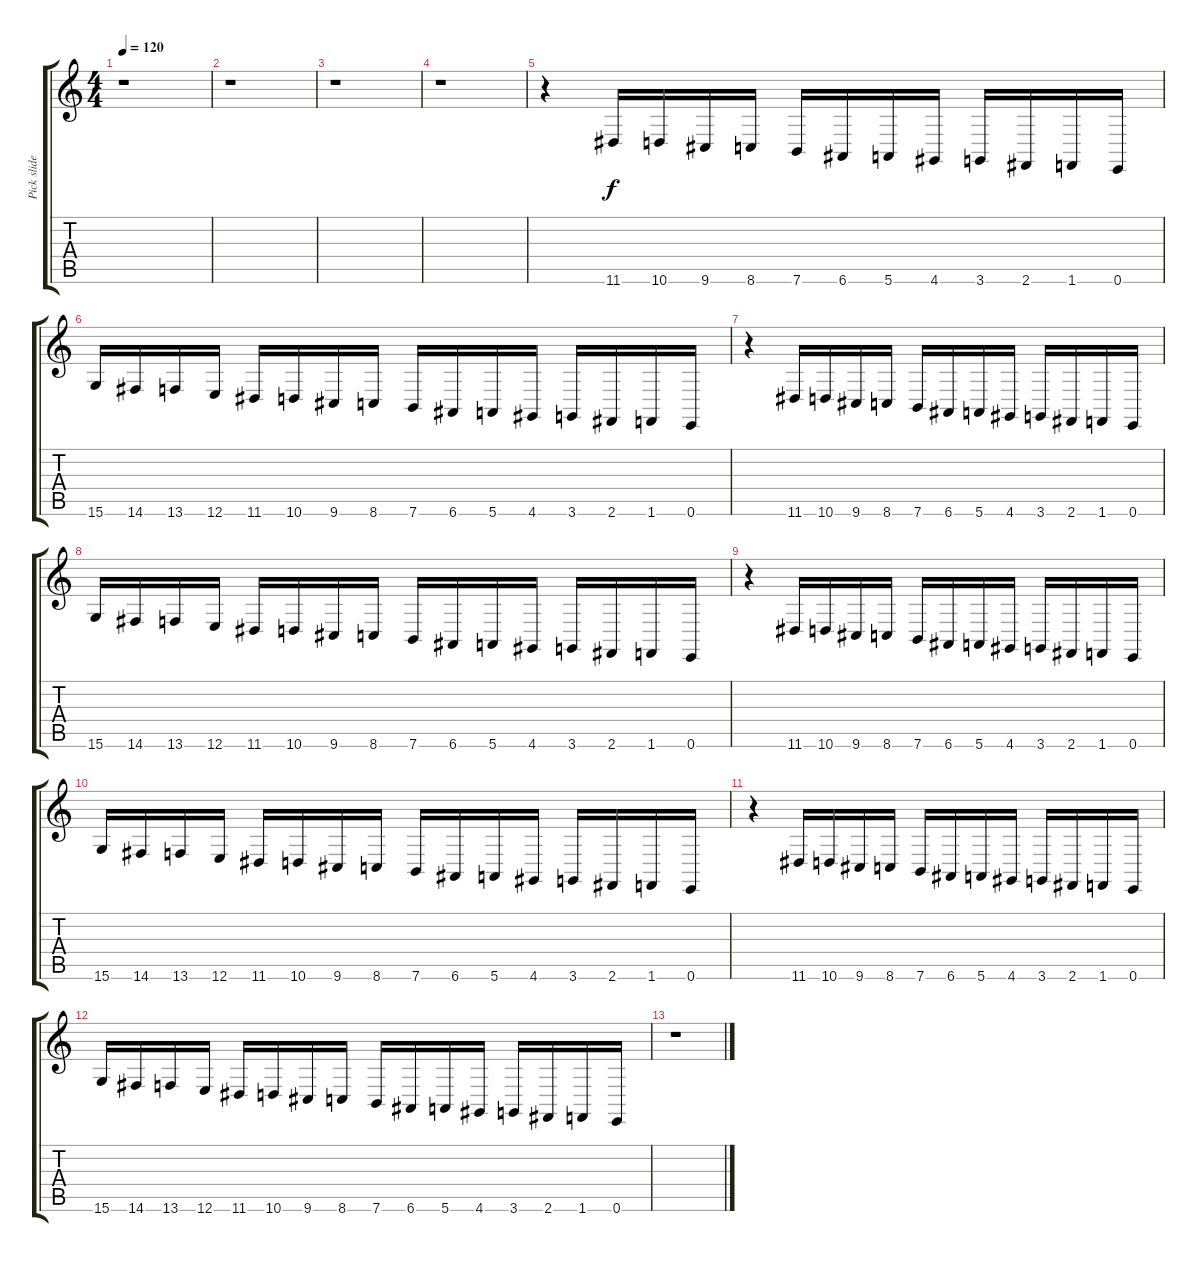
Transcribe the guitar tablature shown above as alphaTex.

\track ("Pick slide" "Pick slide") {instrument guitarfretnoise}
\staff {score tabs}
\tuning (E4 B3 G3 D3 A2 E2) {hide}
\ts (4 4)
\tempo 120
\clef g2
\ks c
r.1{dy f} |
r.1 |
r.1 |
r.1 |
r.4 11.6.16 10.6.16 9.6.16 8.6.16 7.6.16 6.6.16 5.6.16 4.6.16 3.6.16 2.6.16 1.6.16 0.6.16 |
15.6.16 14.6.16 13.6.16 12.6.16 11.6.16 10.6.16 9.6.16 8.6.16 7.6.16 6.6.16 5.6.16 4.6.16 3.6.16 2.6.16 1.6.16 0.6.16 |
r.4 11.6.16 10.6.16 9.6.16 8.6.16 7.6.16 6.6.16 5.6.16 4.6.16 3.6.16 2.6.16 1.6.16 0.6.16 |
15.6.16 14.6.16 13.6.16 12.6.16 11.6.16 10.6.16 9.6.16 8.6.16 7.6.16 6.6.16 5.6.16 4.6.16 3.6.16 2.6.16 1.6.16 0.6.16 |
r.4 11.6.16 10.6.16 9.6.16 8.6.16 7.6.16 6.6.16 5.6.16 4.6.16 3.6.16 2.6.16 1.6.16 0.6.16 |
15.6.16 14.6.16 13.6.16 12.6.16 11.6.16 10.6.16 9.6.16 8.6.16 7.6.16 6.6.16 5.6.16 4.6.16 3.6.16 2.6.16 1.6.16 0.6.16 |
r.4 11.6.16 10.6.16 9.6.16 8.6.16 7.6.16 6.6.16 5.6.16 4.6.16 3.6.16 2.6.16 1.6.16 0.6.16 |
15.6.16 14.6.16 13.6.16 12.6.16 11.6.16 10.6.16 9.6.16 8.6.16 7.6.16 6.6.16 5.6.16 4.6.16 3.6.16 2.6.16 1.6.16 0.6.16 |
r.1
